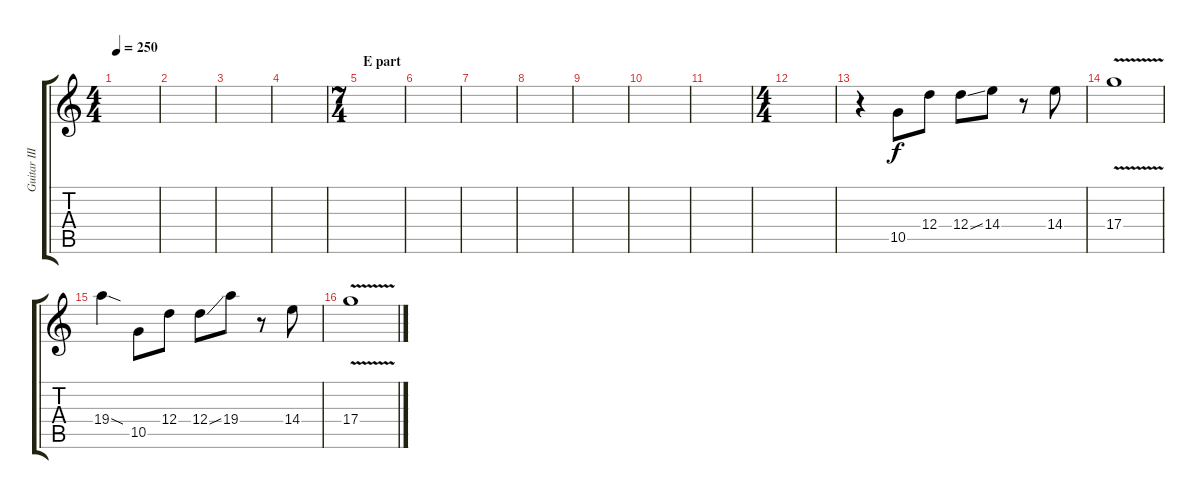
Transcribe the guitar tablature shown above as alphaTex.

\track ("Guitar III" "Guitar III") {instrument distortionguitar}
\staff {score tabs}
\tuning (E4 B3 G3 D3 A2 E2) {hide}
\ts (4 4)
\tempo 250
\clef g2
\ks c
|
|
|
|
\ts (7 4)
\section ("" "E part")
|
|
|
|
|
|
|
\ts (4 4)
|
r.4 10.5.8 12.4.8 12.4{ss}.8 14.4.8 r.8 14.4.8 |
17.4{v}.1 |
19.4{sod}.4 10.5.8 12.4.8 12.4{ss}.8 19.4.8 r.8 14.4.8 |
17.4{v}.1
